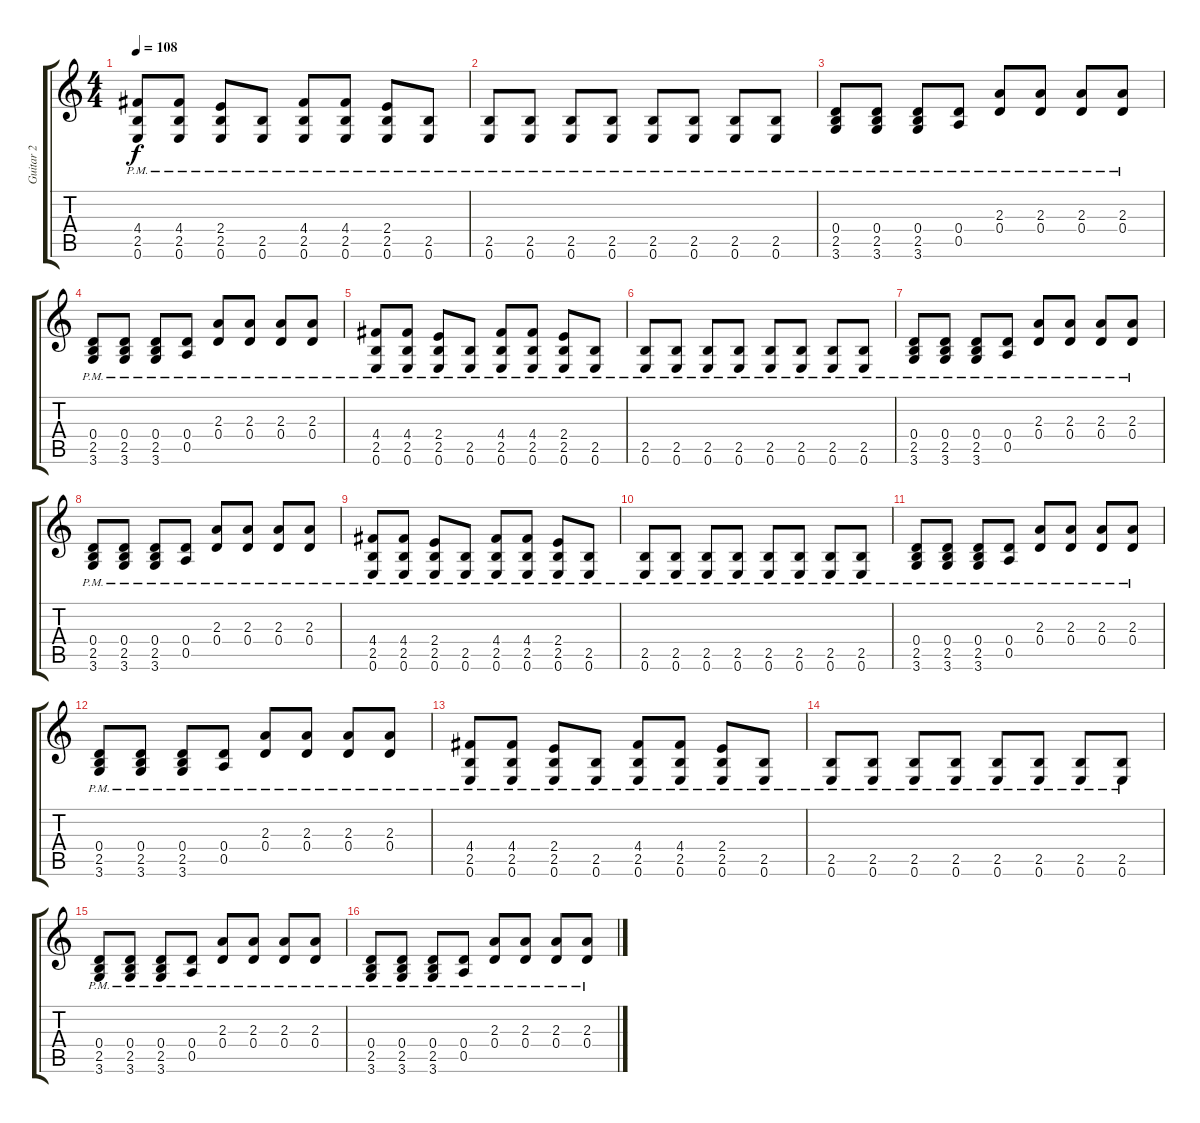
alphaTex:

\track ("Guitar 2" "Guitar 2") {instrument electricguitarclean}
\staff {score tabs}
\tuning (E4 B3 G3 D3 A2 E2) {hide}
\ts (4 4)
\tempo 108
\clef g2
\ks c
(4.4{pm} 2.5{pm} 0.6{pm}).8{dy f} (4.4{pm} 2.5{pm} 0.6{pm}).8 (2.4{pm} 2.5{pm} 0.6{pm}).8 (2.5{pm} 0.6{pm}).8 (4.4{pm} 2.5{pm} 0.6{pm}).8 (4.4{pm} 2.5{pm} 0.6{pm}).8 (2.4{pm} 2.5{pm} 0.6{pm}).8 (2.5{pm} 0.6{pm}).8 |
(2.5{pm} 0.6{pm}).8 (2.5{pm} 0.6{pm}).8 (2.5{pm} 0.6{pm}).8 (2.5{pm} 0.6{pm}).8 (2.5{pm} 0.6{pm}).8 (2.5{pm} 0.6{pm}).8 (2.5{pm} 0.6{pm}).8 (2.5{pm} 0.6{pm}).8 |
(0.4{pm} 2.5{pm} 3.6{pm}).8 (0.4{pm} 2.5{pm} 3.6{pm}).8 (0.4{pm} 2.5{pm} 3.6{pm}).8 (0.4{pm} 0.5{pm}).8 (2.3{pm} 0.4{pm}).8 (2.3{pm} 0.4{pm}).8 (2.3{pm} 0.4{pm}).8 (2.3{pm} 0.4{pm}).8 |
(0.4{pm} 2.5{pm} 3.6{pm}).8 (0.4{pm} 2.5{pm} 3.6{pm}).8 (0.4{pm} 2.5{pm} 3.6{pm}).8 (0.4{pm} 0.5{pm}).8 (2.3{pm} 0.4{pm}).8 (2.3{pm} 0.4{pm}).8 (2.3{pm} 0.4{pm}).8 (2.3{pm} 0.4{pm}).8 |
(4.4{pm} 2.5{pm} 0.6{pm}).8 (4.4{pm} 2.5{pm} 0.6{pm}).8 (2.4{pm} 2.5{pm} 0.6{pm}).8 (2.5{pm} 0.6{pm}).8 (4.4{pm} 2.5{pm} 0.6{pm}).8 (4.4{pm} 2.5{pm} 0.6{pm}).8 (2.4{pm} 2.5{pm} 0.6{pm}).8 (2.5{pm} 0.6{pm}).8 |
(2.5{pm} 0.6{pm}).8 (2.5{pm} 0.6{pm}).8 (2.5{pm} 0.6{pm}).8 (2.5{pm} 0.6{pm}).8 (2.5{pm} 0.6{pm}).8 (2.5{pm} 0.6{pm}).8 (2.5{pm} 0.6{pm}).8 (2.5{pm} 0.6{pm}).8 |
(0.4{pm} 2.5{pm} 3.6{pm}).8 (0.4{pm} 2.5{pm} 3.6{pm}).8 (0.4{pm} 2.5{pm} 3.6{pm}).8 (0.4{pm} 0.5{pm}).8 (2.3{pm} 0.4{pm}).8 (2.3{pm} 0.4{pm}).8 (2.3{pm} 0.4{pm}).8 (2.3{pm} 0.4{pm}).8 |
(0.4{pm} 2.5{pm} 3.6{pm}).8 (0.4{pm} 2.5{pm} 3.6{pm}).8 (0.4{pm} 2.5{pm} 3.6{pm}).8 (0.4{pm} 0.5{pm}).8 (2.3{pm} 0.4{pm}).8 (2.3{pm} 0.4{pm}).8 (2.3{pm} 0.4{pm}).8 (2.3{pm} 0.4{pm}).8 |
(4.4{pm} 2.5{pm} 0.6{pm}).8 (4.4{pm} 2.5{pm} 0.6{pm}).8 (2.4{pm} 2.5{pm} 0.6{pm}).8 (2.5{pm} 0.6{pm}).8 (4.4{pm} 2.5{pm} 0.6{pm}).8 (4.4{pm} 2.5{pm} 0.6{pm}).8 (2.4{pm} 2.5{pm} 0.6{pm}).8 (2.5{pm} 0.6{pm}).8 |
(2.5{pm} 0.6{pm}).8 (2.5{pm} 0.6{pm}).8 (2.5{pm} 0.6{pm}).8 (2.5{pm} 0.6{pm}).8 (2.5{pm} 0.6{pm}).8 (2.5{pm} 0.6{pm}).8 (2.5{pm} 0.6{pm}).8 (2.5{pm} 0.6{pm}).8 |
(0.4{pm} 2.5{pm} 3.6{pm}).8 (0.4{pm} 2.5{pm} 3.6{pm}).8 (0.4{pm} 2.5{pm} 3.6{pm}).8 (0.4{pm} 0.5{pm}).8 (2.3{pm} 0.4{pm}).8 (2.3{pm} 0.4{pm}).8 (2.3{pm} 0.4{pm}).8 (2.3{pm} 0.4{pm}).8 |
(0.4{pm} 2.5{pm} 3.6{pm}).8 (0.4{pm} 2.5{pm} 3.6{pm}).8 (0.4{pm} 2.5{pm} 3.6{pm}).8 (0.4{pm} 0.5{pm}).8 (2.3{pm} 0.4{pm}).8 (2.3{pm} 0.4{pm}).8 (2.3{pm} 0.4{pm}).8 (2.3{pm} 0.4{pm}).8 |
(4.4{pm} 2.5{pm} 0.6{pm}).8 (4.4{pm} 2.5{pm} 0.6{pm}).8 (2.4{pm} 2.5{pm} 0.6{pm}).8 (2.5{pm} 0.6{pm}).8 (4.4{pm} 2.5{pm} 0.6{pm}).8 (4.4{pm} 2.5{pm} 0.6{pm}).8 (2.4{pm} 2.5{pm} 0.6{pm}).8 (2.5{pm} 0.6{pm}).8 |
(2.5{pm} 0.6{pm}).8 (2.5{pm} 0.6{pm}).8 (2.5{pm} 0.6{pm}).8 (2.5{pm} 0.6{pm}).8 (2.5{pm} 0.6{pm}).8 (2.5{pm} 0.6{pm}).8 (2.5{pm} 0.6{pm}).8 (2.5{pm} 0.6{pm}).8 |
(0.4{pm} 2.5{pm} 3.6{pm}).8 (0.4{pm} 2.5{pm} 3.6{pm}).8 (0.4{pm} 2.5{pm} 3.6{pm}).8 (0.4{pm} 0.5{pm}).8 (2.3{pm} 0.4{pm}).8 (2.3{pm} 0.4{pm}).8 (2.3{pm} 0.4{pm}).8 (2.3{pm} 0.4{pm}).8 |
(0.4{pm} 2.5{pm} 3.6{pm}).8 (0.4{pm} 2.5{pm} 3.6{pm}).8 (0.4{pm} 2.5{pm} 3.6{pm}).8 (0.4{pm} 0.5{pm}).8 (2.3{pm} 0.4{pm}).8 (2.3{pm} 0.4{pm}).8 (2.3{pm} 0.4{pm}).8 (2.3{pm} 0.4{pm}).8
